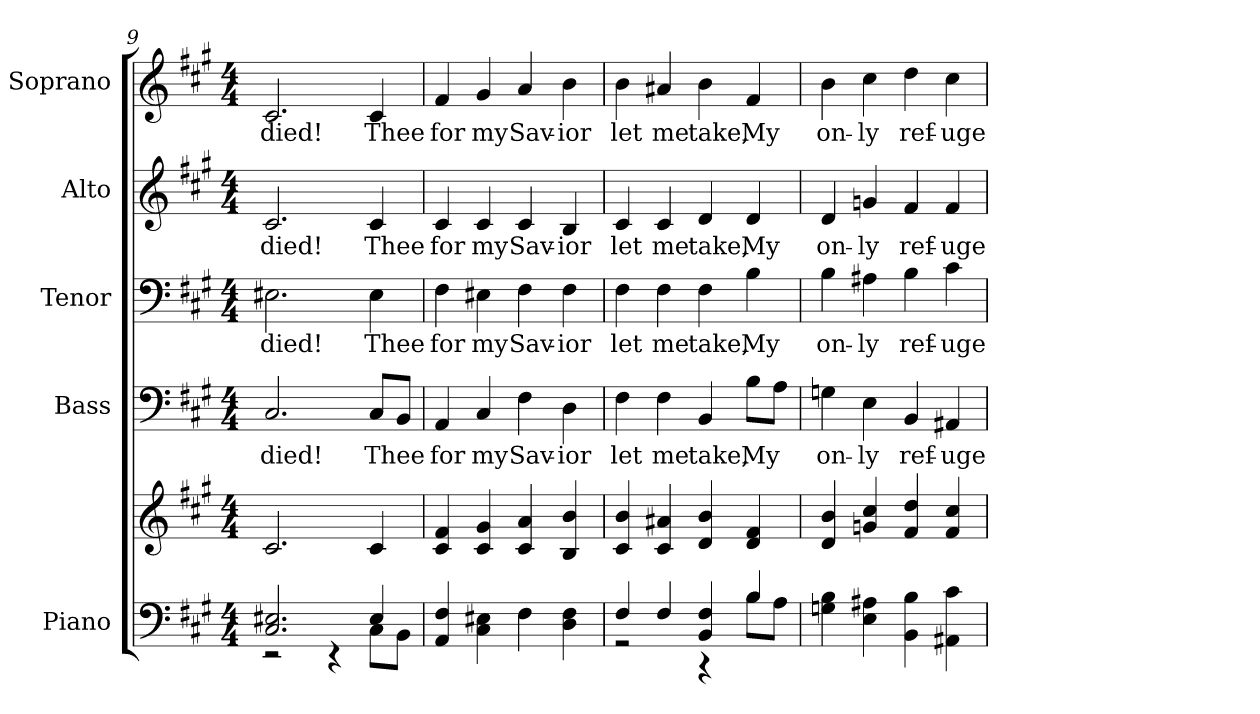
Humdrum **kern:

**kern	**kern	**kern	**text	**kern	**text	**kern	**text	**kern	**text
*part5	*part5	*part4	*part4	*part3	*part3	*part2	*part2	*part1	*part1
*staff6	*staff5	*staff4	*staff4	*staff3	*staff3	*staff2	*staff2	*staff1	*staff1
*I"Piano	*	*I"Bass	*	*I"Tenor	*	*I"Alto	*	*I"Soprano	*
*I'Pno.	*	*I'B.	*	*I'T.	*	*I'A.	*	*I'S.	*
*clefF4	*clefG2	*clefF4	*	*clefF4	*	*clefG2	*	*clefG2	*
*k[f#c#g#]	*k[f#c#g#]	*k[f#c#g#]	*	*k[f#c#g#]	*	*k[f#c#g#]	*	*k[f#c#g#]	*
*A:	*A:	*A:	*	*A:	*	*A:	*	*A:	*
*M4/4	*M4/4	*M4/4	*	*M4/4	*	*M4/4	*	*M4/4	*
=9	=9	=9	=9	=9	=9	=9	=9	=9	=9
*^	*	*	*	*	*	*	*	*	*
!	!	!	!	!LO:LY:b:color=#000000	!	!	!	!	!	!
!	!	!	!	!	!	!LO:LY:b:color=#000000	!	!	!	!
!	!	!	!	!	!	!	!	!LO:LY:b:color=#000000	!	!
!	!	!	!	!	!	!	!	!	!	!LO:LY:b:color=#000000
2.C#i/ 2.E#Xi	2r	2.c#i/	2.C#i/	died!	2.E#Xi\	died!	2.c#i/	died!	2.c#i/	died!
.	4r	.	.	.	.	.	.	.	.	.
!	!	!	!	!LO:LY:b:color=#000000	!	!	!	!	!	!
!	!	!	!	!	!	!LO:LY:b:color=#000000	!	!	!	!
!	!	!	!	!	!	!	!	!LO:LY:b:color=#000000	!	!
!	!	!	!	!	!	!	!	!	!	!LO:LY:b:color=#000000
4E#i/	8C#i\L	4c#i/	8C#i/L	Thee	4E#i\	Thee	4c#i/	Thee	4c#i/	Thee
.	8BBi\J	.	8BBi/J	.	.	.	.	.	.	.
*v	*v	*	*	*	*	*	*	*	*	*
!!LO:PB:g=z
=10	=10	=10	=10	=10	=10	=10	=10	=10	=10
*^	*	*	*	*	*	*	*	*	*
!	!	!	!	!LO:LY:b:color=#000000	!	!	!	!	!	!
*v	*v	*	*	*	*	*	*	*	*	*
*^	*	*	*	*	*	*	*	*	*
!	!	!	!	!	!	!LO:LY:b:color=#000000	!	!	!	!
*v	*v	*	*	*	*	*	*	*	*	*
*^	*	*	*	*	*	*	*	*	*
!	!	!	!	!	!	!	!	!LO:LY:b:color=#000000	!	!
*v	*v	*	*	*	*	*	*	*	*	*
*^	*	*	*	*	*	*	*	*	*
!	!	!	!	!	!	!	!	!	!	!LO:LY:b:color=#000000
*v	*v	*	*	*	*	*	*	*	*	*
4AAi/ 4F#i	4c#i/ 4f#i	4AAi/	for	4F#i\	for	4c#i/	for	4f#i/	for
!	!	!	!LO:LY:b:color=#000000	!	!	!	!	!	!
!	!	!	!	!	!LO:LY:b:color=#000000	!	!	!	!
!	!	!	!	!	!	!	!LO:LY:b:color=#000000	!	!
!	!	!	!	!	!	!	!	!	!LO:LY:b:color=#000000
4C#i\ 4E#Xi	4c#i/ 4g#i	4C#i/	my	4E#Xi\	my	4c#i/	my	4g#i/	my
!	!	!	!LO:LY:b:color=#000000	!	!	!	!	!	!
!	!	!	!	!	!LO:LY:b:color=#000000	!	!	!	!
!	!	!	!	!	!	!	!LO:LY:b:color=#000000	!	!
!	!	!	!	!	!	!	!	!	!LO:LY:b:color=#000000
4F#i\	4c#i/ 4ai	4F#i\	Sav-	4F#i\	Sav-	4c#i/	Sav-	4ai/	Sav-
!	!	!	!LO:LY:b:color=#000000	!	!	!	!	!	!
!	!	!	!	!	!LO:LY:b:color=#000000	!	!	!	!
!	!	!	!	!	!	!	!LO:LY:b:color=#000000	!	!
!	!	!	!	!	!	!	!	!	!LO:LY:b:color=#000000
4Di\ 4F#i	4Bi/ 4bi	4Di\	-ior	4F#i\	-ior	4Bi/	-ior	4bi\	-ior
=11	=11	=11	=11	=11	=11	=11	=11	=11	=11
*^	*	*	*	*	*	*	*	*	*
!	!	!	!	!LO:LY:b:color=#000000	!	!	!	!	!	!
!	!	!	!	!	!	!LO:LY:b:color=#000000	!	!	!	!
!	!	!	!	!	!	!	!	!LO:LY:b:color=#000000	!	!
!	!	!	!	!	!	!	!	!	!	!LO:LY:b:color=#000000
4F#i/	2r	4c#i/ 4bi	4F#i\	let	4F#i\	let	4c#i/	let	4bi\	let
!	!	!	!	!LO:LY:b:color=#000000	!	!	!	!	!	!
!	!	!	!	!	!	!LO:LY:b:color=#000000	!	!	!	!
!	!	!	!	!	!	!	!	!LO:LY:b:color=#000000	!	!
!	!	!	!	!	!	!	!	!	!	!LO:LY:b:color=#000000
4F#i/	.	4c#i/ 4a#Xi	4F#i\	me	4F#i\	me	4c#i/	me	4a#Xi/	me
!	!	!	!	!LO:LY:b:color=#000000	!	!	!	!	!	!
!	!	!	!	!	!	!LO:LY:b:color=#000000	!	!	!	!
!	!	!	!	!	!	!	!	!LO:LY:b:color=#000000	!	!
!	!	!	!	!	!	!	!	!	!	!LO:LY:b:color=#000000
4BBi/ 4F#i	4r	4di/ 4bi	4BBi/	take,	4F#i\	take,	4di/	take,	4bi\	take,
!	!	!	!	!LO:LY:b:color=#000000	!	!	!	!	!	!
!	!	!	!	!	!	!LO:LY:b:color=#000000	!	!	!	!
!	!	!	!	!	!	!	!	!LO:LY:b:color=#000000	!	!
!	!	!	!	!	!	!	!	!	!	!LO:LY:b:color=#000000
4Bi/	8Bi\L	4di/ 4f#i	8Bi\L	My	4Bi\	My	4di/	My	4f#i/	My
.	8Ai\J	.	8Ai\J	.	.	.	.	.	.	.
*v	*v	*	*	*	*	*	*	*	*	*
!!LO:PB:g=z
=12	=12	=12	=12	=12	=12	=12	=12	=12	=12
*^	*	*	*	*	*	*	*	*	*
!	!	!	!	!LO:LY:b:color=#000000	!	!	!	!	!	!
*v	*v	*	*	*	*	*	*	*	*	*
*^	*	*	*	*	*	*	*	*	*
!	!	!	!	!	!	!LO:LY:b:color=#000000	!	!	!	!
*v	*v	*	*	*	*	*	*	*	*	*
*^	*	*	*	*	*	*	*	*	*
!	!	!	!	!	!	!	!	!LO:LY:b:color=#000000	!	!
*v	*v	*	*	*	*	*	*	*	*	*
*^	*	*	*	*	*	*	*	*	*
!	!	!	!	!	!	!	!	!	!	!LO:LY:b:color=#000000
*v	*v	*	*	*	*	*	*	*	*	*
4Gni\ 4Bi	4di/ 4bi	4Gni\	on-	4Bi\	on-	4di/	on-	4bi\	on-
!	!	!	!LO:LY:b:color=#000000	!	!	!	!	!	!
!	!	!	!	!	!LO:LY:b:color=#000000	!	!	!	!
!	!	!	!	!	!	!	!LO:LY:b:color=#000000	!	!
!	!	!	!	!	!	!	!	!	!LO:LY:b:color=#000000
4Ei\ 4A#Xi	4gni/ 4cc#i	4Ei\	-ly	4A#Xi\	-ly	4gni/	-ly	4cc#i\	-ly
!	!	!	!LO:LY:b:color=#000000	!	!	!	!	!	!
!	!	!	!	!	!LO:LY:b:color=#000000	!	!	!	!
!	!	!	!	!	!	!	!LO:LY:b:color=#000000	!	!
!	!	!	!	!	!	!	!	!	!LO:LY:b:color=#000000
4BBi\ 4Bi	4f#i/ 4ddi	4BBi/	ref-	4Bi\	ref-	4f#i/	ref-	4ddi\	ref-
!	!	!	!LO:LY:b:color=#000000	!	!	!	!	!	!
!	!	!	!	!	!LO:LY:b:color=#000000	!	!	!	!
!	!	!	!	!	!	!	!LO:LY:b:color=#000000	!	!
!	!	!	!	!	!	!	!	!	!LO:LY:b:color=#000000
4AA#Xi\ 4c#i	4f#i/ 4cc#i	4AA#Xi/	-uge	4c#i\	-uge	4f#i/	-uge	4cc#i\	-uge
=	=	=	=	=	=	=	=	=	=
*-	*-	*-	*-	*-	*-	*-	*-	*-	*-
